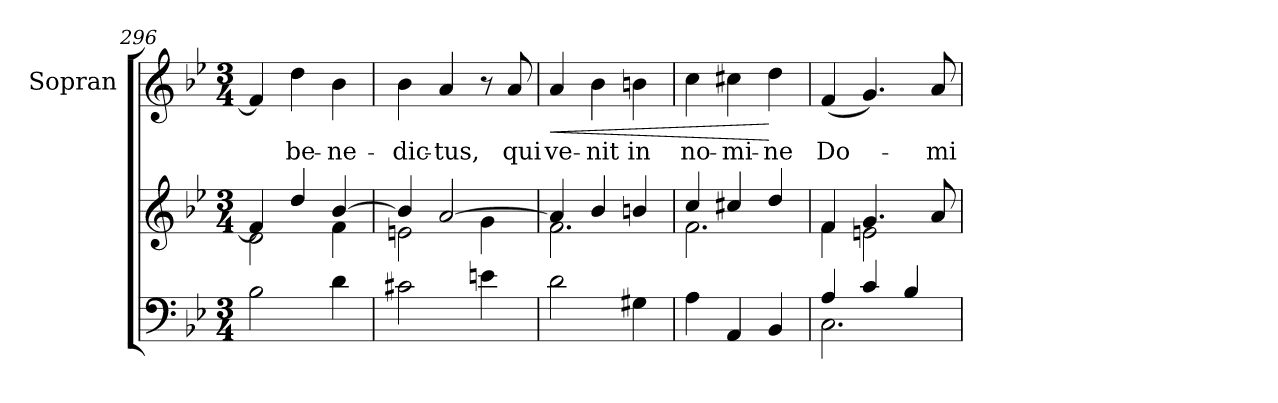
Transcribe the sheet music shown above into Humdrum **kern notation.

**kern	**kern	**kern	**text	**dynam
*part2	*part2	*part1	*part1	*part1
*staff3	*staff2	*staff1	*staff1	*staff1
*	*	*I"Sopran	*	*
*	*	*I'S.	*	*
*clefF4	*clefG2	*clefG2	*	*
*k[b-e-]	*k[b-e-]	*k[b-e-]	*	*
*B-:	*B-:	*B-:	*	*
*M3/4	*M3/4	*M3/4	*	*
=296	=296	=296	=296	=296
*	*^	*	*	*
2B-\	4f/]	2d\	4f/]	.	.
!	!	!	!	!LO:LY:b	!
.	4dd/	.	4dd\	be-	.
!	!	!	!	!LO:LY:b	!
4d\	[>4b-/	4f\	4b-\	-ne-	.
=297	=297	=297	=297	=297	=297
!	!	!	!	!LO:LY:b	!
2c#X\	4b-/]	2en\	4b-\	-dic-	.
!	!	!	!	!LO:LY:b	!
.	[>2a/	.	4a/	-tus,	.
4en\	.	4g\	8r	.	.
!	!	!	!	!LO:LY:b	!
.	.	.	8a/	qui	.
=298	=298	=298	=298	=298	=298
!	!	!	!	!LO:LY:b	!LO:HP:b
2d\	4a/]	2.f\	4a/	ve-	<
!	!	!	!	!LO:LY:b	!
.	4b-/	.	4b-\	-nit	.
!	!	!	!	!LO:LY:b	!
4G#X\	4bn/	.	4bn\	in	.
=299	=299	=299	=299	=299	=299
!	!	!	!	!LO:LY:b	!
4A\	4cc/	2.f\	4cc\	no-	.
!	!	!	!	!LO:LY:b	!
4AA/	4cc#X/	.	4cc#X\	-mi-	.
!	!	!	!	!LO:LY:b	!
4BB-/	4dd/	.	4dd\	-ne	[
=300	=300	=300	=300	=300	=300
*^	*	*	*	*	*
!	!	!	!	!	!LO:LY:b	!
4A/	2.C\	4f/	4f\	(<4f/	Do-	.
4c/	.	4.g/	2en\	4.g/)	.	.
4B-/	.	.	.	.	.	.
!	!	!	!	!	!LO:LY:b	!
.	.	8a/	.	8a/	-mi-	.
*v	*v	*	*	*	*	*
*	*v	*v	*	*	*
=	=	=	=	=
*-	*-	*-	*-	*-
